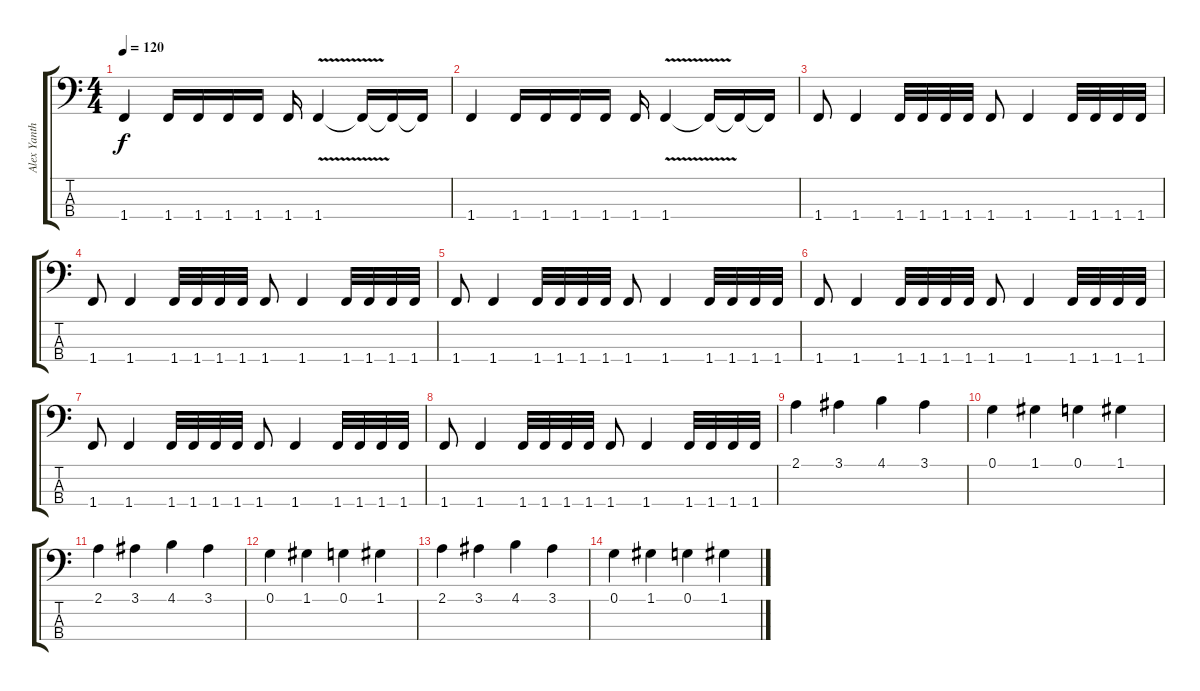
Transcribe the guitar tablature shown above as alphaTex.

\track ("Alex Yanthar" "Alex Yanth") {instrument electricbasspick}
\staff {score tabs}
\tuning (G2 D2 A1 E1) {hide}
\ts (4 4)
\tempo 120
\clef f4
\ks c
1.4.4{dy f} 1.4.16 1.4.16 1.4.16 1.4.16 1.4.16 1.4{v}.4 1.4{t}.16 1.4{t}.16 1.4{t}.16 |
1.4.4 1.4.16 1.4.16 1.4.16 1.4.16 1.4.16 1.4{v}.4 1.4{t}.16 1.4{t}.16 1.4{t}.16 |
1.4.8 1.4.4 1.4.32 1.4.32 1.4.32 1.4.32 1.4.8 1.4.4 1.4.32 1.4.32 1.4.32 1.4.32 |
1.4.8 1.4.4 1.4.32 1.4.32 1.4.32 1.4.32 1.4.8 1.4.4 1.4.32 1.4.32 1.4.32 1.4.32 |
1.4.8 1.4.4 1.4.32 1.4.32 1.4.32 1.4.32 1.4.8 1.4.4 1.4.32 1.4.32 1.4.32 1.4.32 |
1.4.8 1.4.4 1.4.32 1.4.32 1.4.32 1.4.32 1.4.8 1.4.4 1.4.32 1.4.32 1.4.32 1.4.32 |
1.4.8 1.4.4 1.4.32 1.4.32 1.4.32 1.4.32 1.4.8 1.4.4 1.4.32 1.4.32 1.4.32 1.4.32 |
1.4.8 1.4.4 1.4.32 1.4.32 1.4.32 1.4.32 1.4.8 1.4.4 1.4.32 1.4.32 1.4.32 1.4.32 |
2.1.4 3.1.4 4.1.4 3.1.4 |
0.1.4 1.1.4 0.1.4 1.1.4 |
2.1.4 3.1.4 4.1.4 3.1.4 |
0.1.4 1.1.4 0.1.4 1.1.4 |
2.1.4 3.1.4 4.1.4 3.1.4 |
0.1.4 1.1.4 0.1.4 1.1.4
